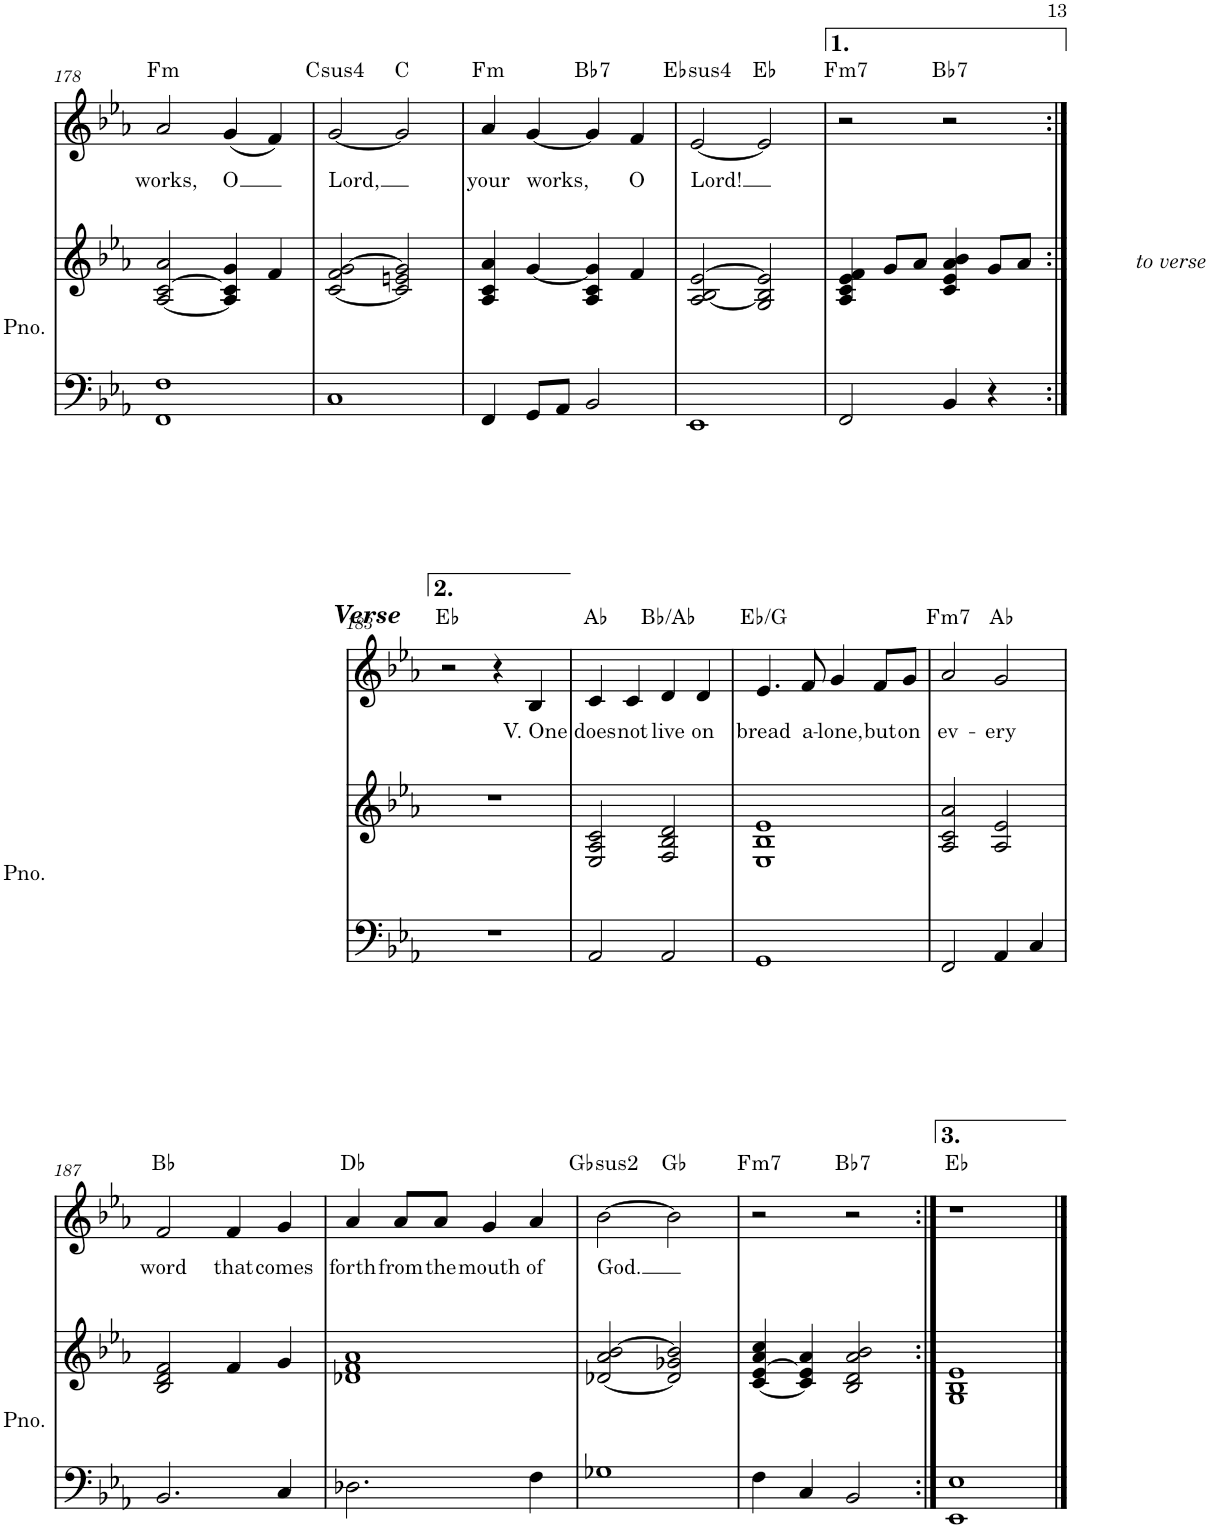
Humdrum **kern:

**kern	**kern	**kern	**text	**harte
*part2	*part2	*part1	*part1	*part1
*staff3	*staff2	*staff1	*staff1	*
*I"Piano	*	*I"Piano	*	*
*I'Pno.	*	*I'Pno	*	*
!!LO:PB:g=z
*clefF4	*clefG2	*clefG2	*	*
*k[b-e-a-]	*k[b-e-a-]	*k[b-e-a-]	*	*
*M4/4	*M4/4	*M4/4	*	*
=178	=178	=178	=178	=178
!	!	!	!LO:LY:b	!LO:H:kt=m
1FF 1F	[2A-/ [2c/ 2a-/	2a-/	works,	F:min
!	!	!	!LO:LY:b	!
.	4A-/] 4c/] 4g/	(4g/	O	.
.	4f/	4f/)	.	.
=179	=179	=179	=179	=179
!	!	!	!LO:LY:b	!LO:H:kt=4
1C	[2c/ 2f/ [2g/	[2g/	Lord,	C:sus4
.	2c/] 2en/ 2g/]	2g/]	.	C:maj
=180	=180	=180	=180	=180
!	!	!	!LO:LY:b	!LO:H:kt=m
4FF/	4A-/ 4c/ 4a-/	4a-/	your	F:min
!	!	!	!LO:LY:b	!
8GG/L	[4g/	[4g/	works,	.
8AA-/J	.	.	.	.
!	!	!	!	!LO:H:kt=7
2BB-/	4A-/ 4c/ 4g/]	4g/]	.	Bb:7
!	!	!	!LO:LY:b	!
.	4f/	4f/	O	.
=181	=181	=181	=181	=181
!	!	!	!LO:LY:b	!LO:H:kt=4
1EE-	2A-/ [2B-/ [2e-/	[2e-/	Lord!	Eb:sus4
.	2G/ 2B-/] 2e-/]	2e-/]	.	Eb:maj
=182	=182	=182	=182	=182
!	!	!	!	!LO:H:kt=m7
2FF/	4A-/ 4c/ 4e-/ 4f/	2r	.	F:min7
.	8g/L	.	.	.
.	8a-/J	.	.	.
!	!	!	!	!LO:H:kt=7
4BB-/	4c/ 4e-/ 4a-/ 4b-/	2r	.	Bb:7
4r	8g/L	.	.	.
!	!LO:TX:b:i:t=to verse	!	!	!
.	8a-/J	.	.	.
!!LO:LB:g=z
=183:|!	=183:|!	=183:|!	=183:|!	=183:|!
!	!	!LO:TX:b:Bi:t=Verse	!	!
1r	1r	2r	.	Eb:maj
.	.	4r	.	.
!	!	!	!LO:LY:b	!
.	.	4B-/	V. One	.
=184	=184	=184	=184	=184
!	!	!	!LO:LY:b	!
2AA-/	2E-/ 2A-/ 2c/	4c/	does	Ab:maj
!	!	!	!LO:LY:b	!
.	.	4c/	not	.
!	!	!	!LO:LY:b	!
2AA-/	2F/ 2B-/ 2d/	4d/	live	Bb:maj/b7
!	!	!	!LO:LY:b	!
.	.	4d/	on	.
=185	=185	=185	=185	=185
!	!	!	!LO:LY:b	!
1GG	1E- 1B- 1e-	4.e-/	bread	Eb:maj/3
!	!	!	!LO:LY:b	!
.	.	8f/	a-	.
!	!	!	!LO:LY:b	!
.	.	4g/	-lone,	.
!	!	!	!LO:LY:b	!
.	.	8f/L	but	.
!	!	!	!LO:LY:b	!
.	.	8g/J	on	.
=186	=186	=186	=186	=186
!	!	!	!LO:LY:b	!LO:H:kt=m7
2FF/	2A-/ 2c/ 2a-/	2a-/	ev-	F:min7
!	!	!	!LO:LY:b	!
4AA-/	2A-/ 2e-/	2g/	-ery	Ab:maj
4C/	.	.	.	.
!!LO:LB:g=z
=187	=187	=187	=187	=187
!	!	!	!LO:LY:b	!
2.BB-/	2B-/ 2d/ 2f/	2f/	word	Bb:maj
!	!	!	!LO:LY:b	!
.	4f/	4f/	that	.
!	!	!	!LO:LY:b	!
4C/	4g/	4g/	comes	.
=188	=188	=188	=188	=188
!	!	!	!LO:LY:b	!
2.D-X\	1d-X 1f 1a-	4a-/	forth	Db:maj
!	!	!	!LO:LY:b	!
.	.	8a-/L	from	.
!	!	!	!LO:LY:b	!
.	.	8a-/J	the	.
!	!	!	!LO:LY:b	!
.	.	4g/	mouth	.
!	!	!	!LO:LY:b	!
4F\	.	4a-/	of	.
=189	=189	=189	=189	=189
!	!	!	!LO:LY:b	!LO:H:kt=2
1G-X	[2d-X/ 2a-/ [2b-/	[2b-\	God.	Gb:(1,2,5)
.	2d-/] 2g-X/ 2b-/]	2b-\]	.	Gb:maj
=190	=190	=190	=190	=190
!	!	!	!	!LO:H:kt=m7
4F\	[4c/ [4e-/ 4a-/ 4cc/	2r	.	F:min7
4C/	4c/] 4e-/] 4a-/	.	.	.
!	!	!	!	!LO:H:kt=7
2BB-/	2B-/ 2d/ 2a-/ 2b-/	2r	.	Bb:7
=191:|!	=191:|!	=191:|!	=191:|!	=191:|!
1EE- 1E-	1G 1B- 1e-	1r	.	Eb:maj
==	==	==	==	==
*-	*-	*-	*-	*-
